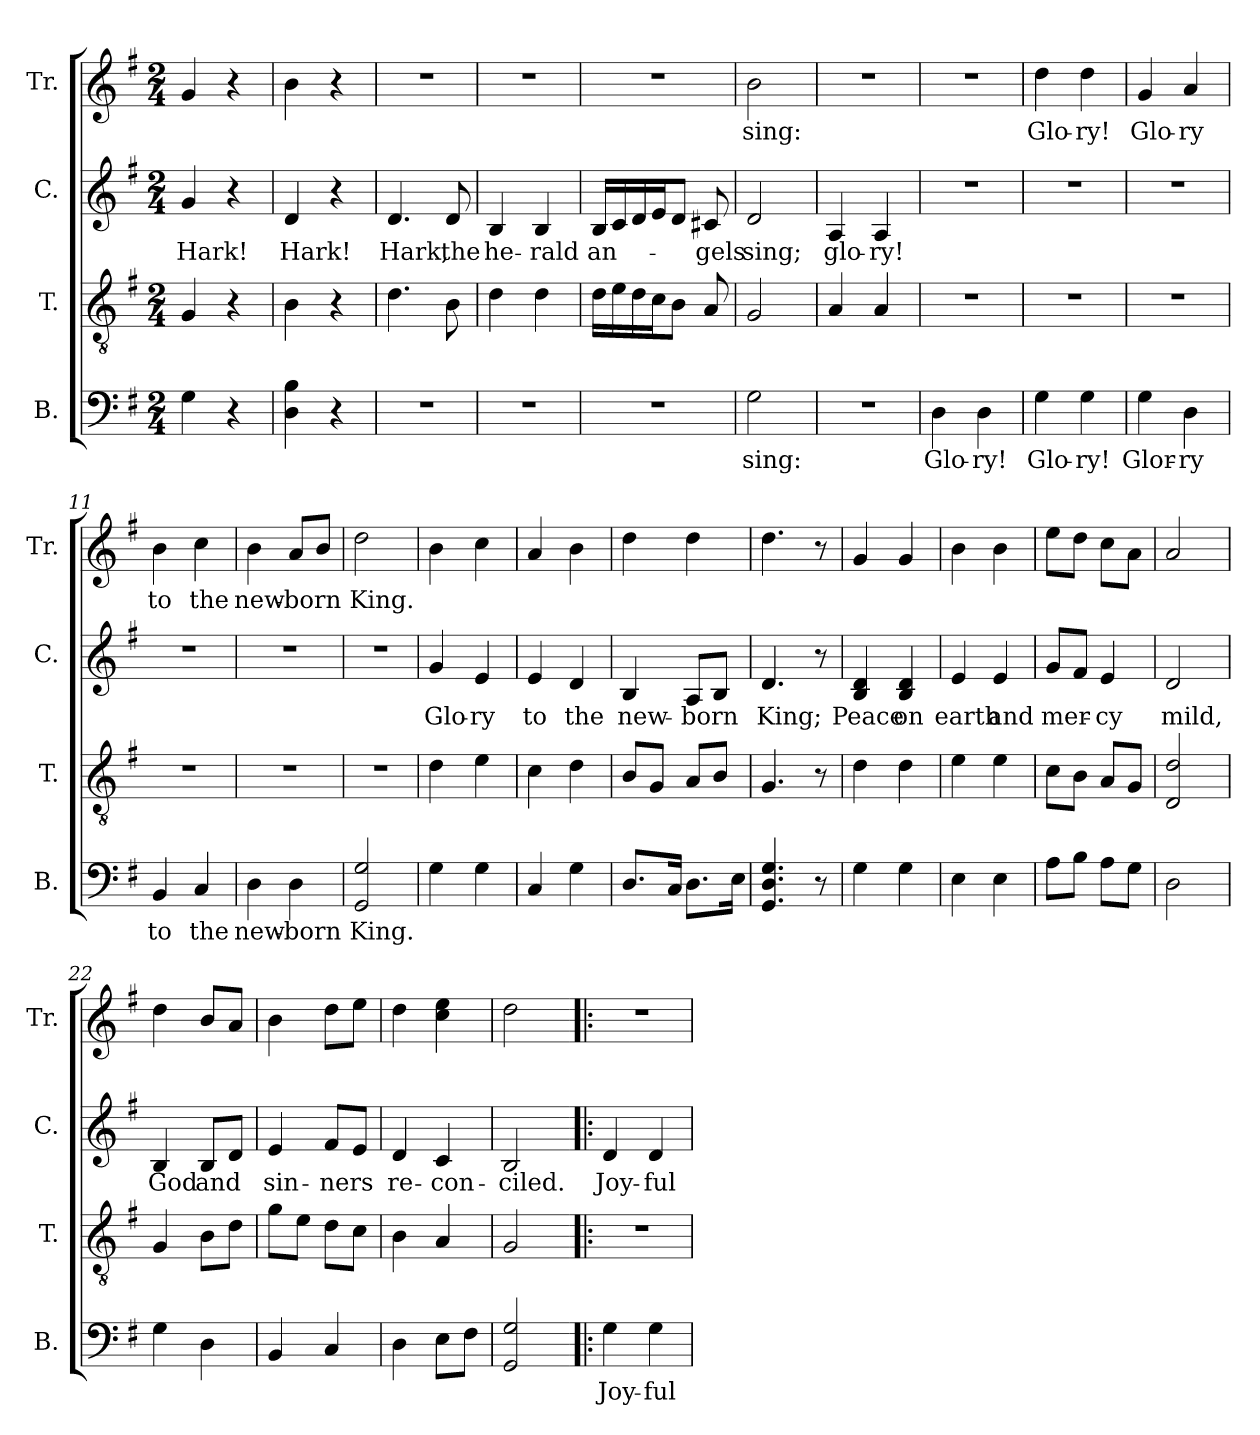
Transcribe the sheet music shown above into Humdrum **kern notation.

**kern	**text	**kern	**kern	**text	**kern	**text
*part4	*part4	*part3	*part2	*part2	*part1	*part1
*staff4	*staff4	*staff3	*staff2	*staff2	*staff1	*staff1
*I"B.	*	*I"T.	*I"C.	*	*I"Tr.	*
*I'B.	*	*I'T.	*I'C.	*	*I'Tr.	*
*clefF4	*	*clefGv2	*clefG2	*	*clefG2	*
*k[f#]	*	*k[f#]	*k[f#]	*	*k[f#]	*
*M2/4	*	*M2/4	*M2/4	*	*M2/4	*
*MM80	*	*MM80	*MM80	*	*MM80	*
=1	=1	=1	=1	=1	=1	=1
!	!	!	!	!LO:LY:b	!	!
4G!\	.	4G!/	4g!/	Hark!	4g!/	.
4r	.	4r	4r	.	4r	.
=2	=2	=2	=2	=2	=2	=2
!	!	!	!	!LO:LY:b	!	!
4D!\ 4B!\	.	4B!\	4d!/	Hark!	4b!\	.
4r	.	4r	4r	.	4r	.
=3	=3	=3	=3	=3	=3	=3
!	!	!	!	!LO:LY:b	!	!
2r	.	4.d!\	4.d!/	Hark,	2r	.
!	!	!	!	!LO:LY:b	!	!
.	.	8B!\	8d!/	the	.	.
=4	=4	=4	=4	=4	=4	=4
!	!	!	!	!LO:LY:b	!	!
2r	.	4d!\	4B!/	he-	2r	.
!	!	!	!	!LO:LY:b	!	!
.	.	4d!\	4B!/	-rald	.	.
=5	=5	=5	=5	=5	=5	=5
!	!	!	!	!LO:LY:b	!	!
2r	.	16d!\LL	16B!/LL	an-	2r	.
.	.	16e!\	16c!/	.	.	.
.	.	16d!\	16d!/	.	.	.
.	.	16c!\J	16e!/J	.	.	.
.	.	8B!\J	8d!/J	.	.	.
!	!	!	!	!LO:LY:b	!	!
.	.	8A!/	8c#X!/	-gels	.	.
=6	=6	=6	=6	=6	=6	=6
!	!LO:LY:b	!	!	!LO:LY:b	!	!LO:LY:b
2G!\	sing:	2G!/	2d!/	sing;	2b!\	sing:
=7	=7	=7	=7	=7	=7	=7
!	!	!	!	!LO:LY:b	!	!
2r	.	4A!/	4A!/	glo-	2r	.
!	!	!	!	!LO:LY:b	!	!
.	.	4A!/	4A!/	-ry!	.	.
=8	=8	=8	=8	=8	=8	=8
!	!LO:LY:b	!	!	!	!	!
4D!\	Glo-	2r	2r	.	2r	.
!	!LO:LY:b	!	!	!	!	!
4D!\	-ry!	.	.	.	.	.
=9	=9	=9	=9	=9	=9	=9
!	!LO:LY:b	!	!	!	!	!LO:LY:b
4G!\	Glo-	2r	2r	.	4dd!\	Glo-
!	!LO:LY:b	!	!	!	!	!LO:LY:b
4G!\	-ry!	.	.	.	4dd!\	-ry!
=10	=10	=10	=10	=10	=10	=10
!	!LO:LY:b	!	!	!	!	!LO:LY:b
4G!\	Glor-	2r	2r	.	4g!/	Glo-
!	!LO:LY:b	!	!	!	!	!LO:LY:b
4D!\	-ry	.	.	.	4a!/	-ry
=11	=11	=11	=11	=11	=11	=11
!	!LO:LY:b	!	!	!	!	!LO:LY:b
4BB!/	to	2r	2r	.	4b!\	to
!	!LO:LY:b	!	!	!	!	!LO:LY:b
4C!/	the	.	.	.	4cc!\	the
=12	=12	=12	=12	=12	=12	=12
!	!LO:LY:b	!	!	!	!	!LO:LY:b
4D!\	new-	2r	2r	.	4b!\	new-
!	!LO:LY:b	!	!	!	!	!LO:LY:b
4D!\	-born	.	.	.	8a!/L	-born
.	.	.	.	.	8b!/J	.
=13	=13	=13	=13	=13	=13	=13
!	!LO:LY:b	!	!	!	!	!LO:LY:b
2GG!/ 2G!/	King.	2r	2r	.	2dd!\	King.
=14	=14	=14	=14	=14	=14	=14
!	!	!	!	!LO:LY:b	!	!
4G!\	.	4d!\	4g!/	Glo-	4b!\	.
!	!	!	!	!LO:LY:b	!	!
4G!\	.	4e!\	4e!/	-ry	4cc!\	.
=15	=15	=15	=15	=15	=15	=15
!	!	!	!	!LO:LY:b	!	!
4C!/	.	4c!\	4e!/	to	4a!/	.
!	!	!	!	!LO:LY:b	!	!
4G!\	.	4d!\	4d!/	the	4b!\	.
=16	=16	=16	=16	=16	=16	=16
!	!	!	!	!LO:LY:b	!	!
8.D!/L	.	8B!/L	4B!/	new-	4dd!\	.
.	.	8G!/J	.	.	.	.
16C!/Jk	.	.	.	.	.	.
!	!	!	!	!LO:LY:b	!	!
8.D!\L	.	8A!/L	8A!/L	-born	4dd!\	.
.	.	8B!/J	8B!/J	.	.	.
16E!\Jk	.	.	.	.	.	.
=17	=17	=17	=17	=17	=17	=17
!	!	!	!	!LO:LY:b	!	!
4.GG!/ 4.D!/ 4.G!/	.	4.G!/	4.d!/	King;	4.dd!\	.
8r	.	8r	8r	.	8r	.
!!LO:LB:g=z
=18	=18	=18	=18	=18	=18	=18
!	!	!	!	!LO:LY:b	!	!
4G!\	.	4d!\	4B!/ 4d!/	Peace	4g!/	.
!	!	!	!	!LO:LY:b	!	!
4G!\	.	4d!\	4B!/ 4d!/	on	4g!/	.
=19	=19	=19	=19	=19	=19	=19
!	!	!	!	!LO:LY:b	!	!
4E!\	.	4e!\	4e!/	earth	4b!\	.
!	!	!	!	!LO:LY:b	!	!
4E!\	.	4e!\	4e!/	and	4b!\	.
=20	=20	=20	=20	=20	=20	=20
!	!	!	!	!LO:LY:b	!	!
8A!\L	.	8c!\L	8g!/L	mer-	8ee!\L	.
8B!\J	.	8B!\J	8f#!/J	.	8dd!\J	.
!	!	!	!	!LO:LY:b	!	!
8A!\L	.	8A!/L	4e!/	-cy	8cc!\L	.
8G!\J	.	8G!/J	.	.	8a!\J	.
=21	=21	=21	=21	=21	=21	=21
!	!	!	!	!LO:LY:b	!	!
2D!\	.	2D!/ 2d!/	2d!/	mild,	2a!/	.
=22	=22	=22	=22	=22	=22	=22
!	!	!	!	!LO:LY:b	!	!
4G!\	.	4G!/	4B!/	God	4dd!\	.
!	!	!	!	!LO:LY:b	!	!
4D!\	.	8B!\L	8B!/L	and	8b!/L	.
.	.	8d!\J	8d!/J	.	8a!/J	.
=23	=23	=23	=23	=23	=23	=23
!	!	!	!	!LO:LY:b	!	!
4BB!/	.	8g!\L	4e!/	sin-	4b!\	.
.	.	8e!\J	.	.	.	.
!	!	!	!	!LO:LY:b	!	!
4C!/	.	8d!\L	8f#!/L	-ners	8dd!\L	.
.	.	8c!\J	8e!/J	.	8ee!\J	.
=24	=24	=24	=24	=24	=24	=24
!	!	!	!	!LO:LY:b	!	!
4D!\	.	4B!\	4d!/	re-	4dd!\	.
!	!	!	!	!LO:LY:b	!	!
8E!\L	.	4A!/	4c!/	-con-	4cc!\ 4ee!\	.
8F#!\J	.	.	.	.	.	.
=25	=25	=25	=25	=25	=25	=25
!	!	!	!	!LO:LY:b	!	!
2GG!/ 2G!/	.	2G!/	2B!/	-ciled.	2dd!\	.
=26!|:	=26!|:	=26!|:	=26!|:	=26!|:	=26!|:	=26!|:
!	!LO:LY:b	!	!	!LO:LY:b	!	!
4G!\	Joy-	2r	4d!/	Joy-	2r	.
!	!LO:LY:b	!	!	!LO:LY:b	!	!
4G!\	-ful	.	4d!/	-ful	.	.
=	=	=	=	=	=	=
*-	*-	*-	*-	*-	*-	*-
